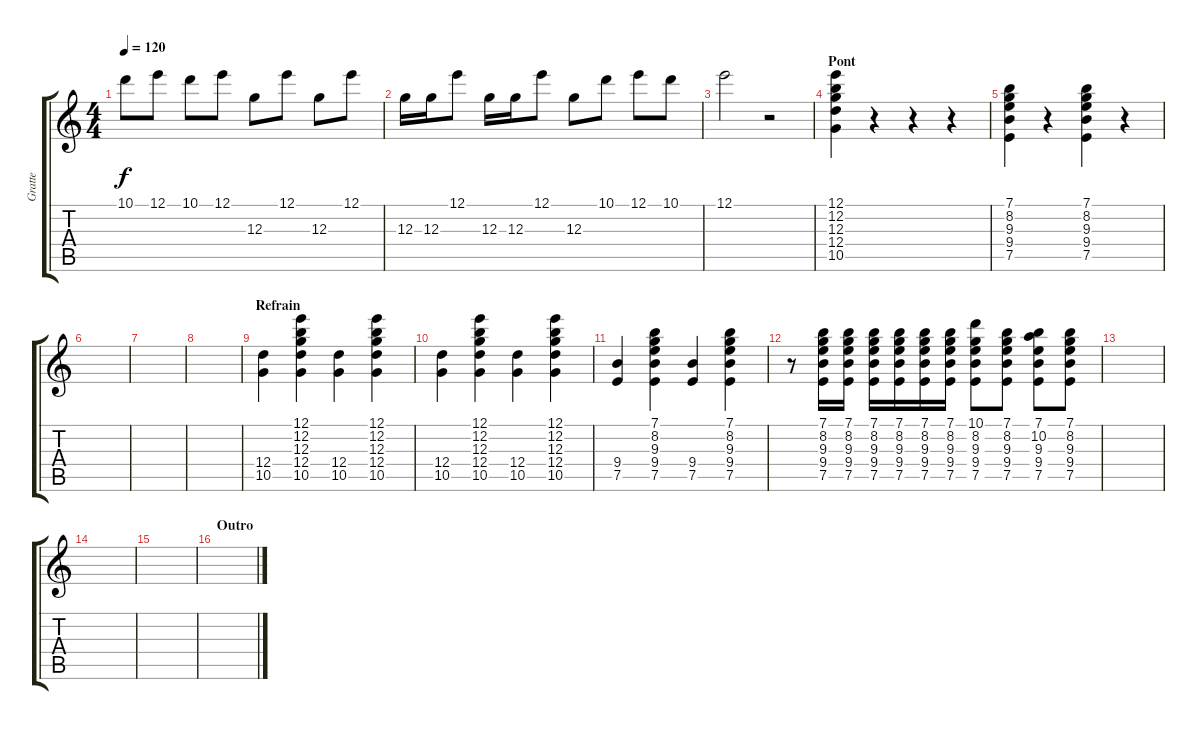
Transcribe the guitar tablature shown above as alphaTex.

\track ("Gratte" "Gratte") {instrument distortionguitar}
\staff {score tabs}
\tuning (E4 B3 G3 D3 A2 E2) {hide}
\ts (4 4)
\tempo 120
\clef g2
\ks c
10.1.8{dy f} 12.1.8 10.1.8 12.1.8 12.3.8 12.1.8 12.3.8 12.1.8 |
12.3.16 12.3.16 12.1.8 12.3.16 12.3.16 12.1.8 12.3.8 10.1.8 12.1.8 10.1.8 |
12.1.2 r.2 |
\section ("" "Pont")
(12.1 12.2 12.3 12.4 10.5).4 r.4 r.4 r.4 |
(7.1 8.2 9.3 9.4 7.5).4 r.4 (7.1 8.2 9.3 9.4 7.5).4 r.4 |
|
|
|
\section ("" "Refrain")
(12.4 10.5).4{volume 11} (12.1 12.2 12.3 12.4 10.5).4 (12.4 10.5).4 (12.1 12.2 12.3 12.4 10.5).4 |
(12.4 10.5).4 (12.1 12.2 12.3 12.4 10.5).4 (12.4 10.5).4 (12.1 12.2 12.3 12.4 10.5).4 |
(9.4 7.5).4 (7.1 8.2 9.3 9.4 7.5).4 (9.4 7.5).4 (7.1 8.2 9.3 9.4 7.5).4 |
r.8 (7.1 8.2 9.3 9.4 7.5).16 (7.1 8.2 9.3 9.4 7.5).16 (7.1 8.2 9.3 9.4 7.5).16 (7.1 8.2 9.3 9.4 7.5).16 (7.1 8.2 9.3 9.4 7.5).16 (7.1 8.2 9.3 9.4 7.5).16 (10.1 8.2 9.3 9.4 7.5).8 (7.1 8.2 9.3 9.4 7.5).8 (7.1 10.2 9.3 9.4 7.5).8 (7.1 8.2 9.3 9.4 7.5).8 |
|
|
|
\section ("" "Outro")
